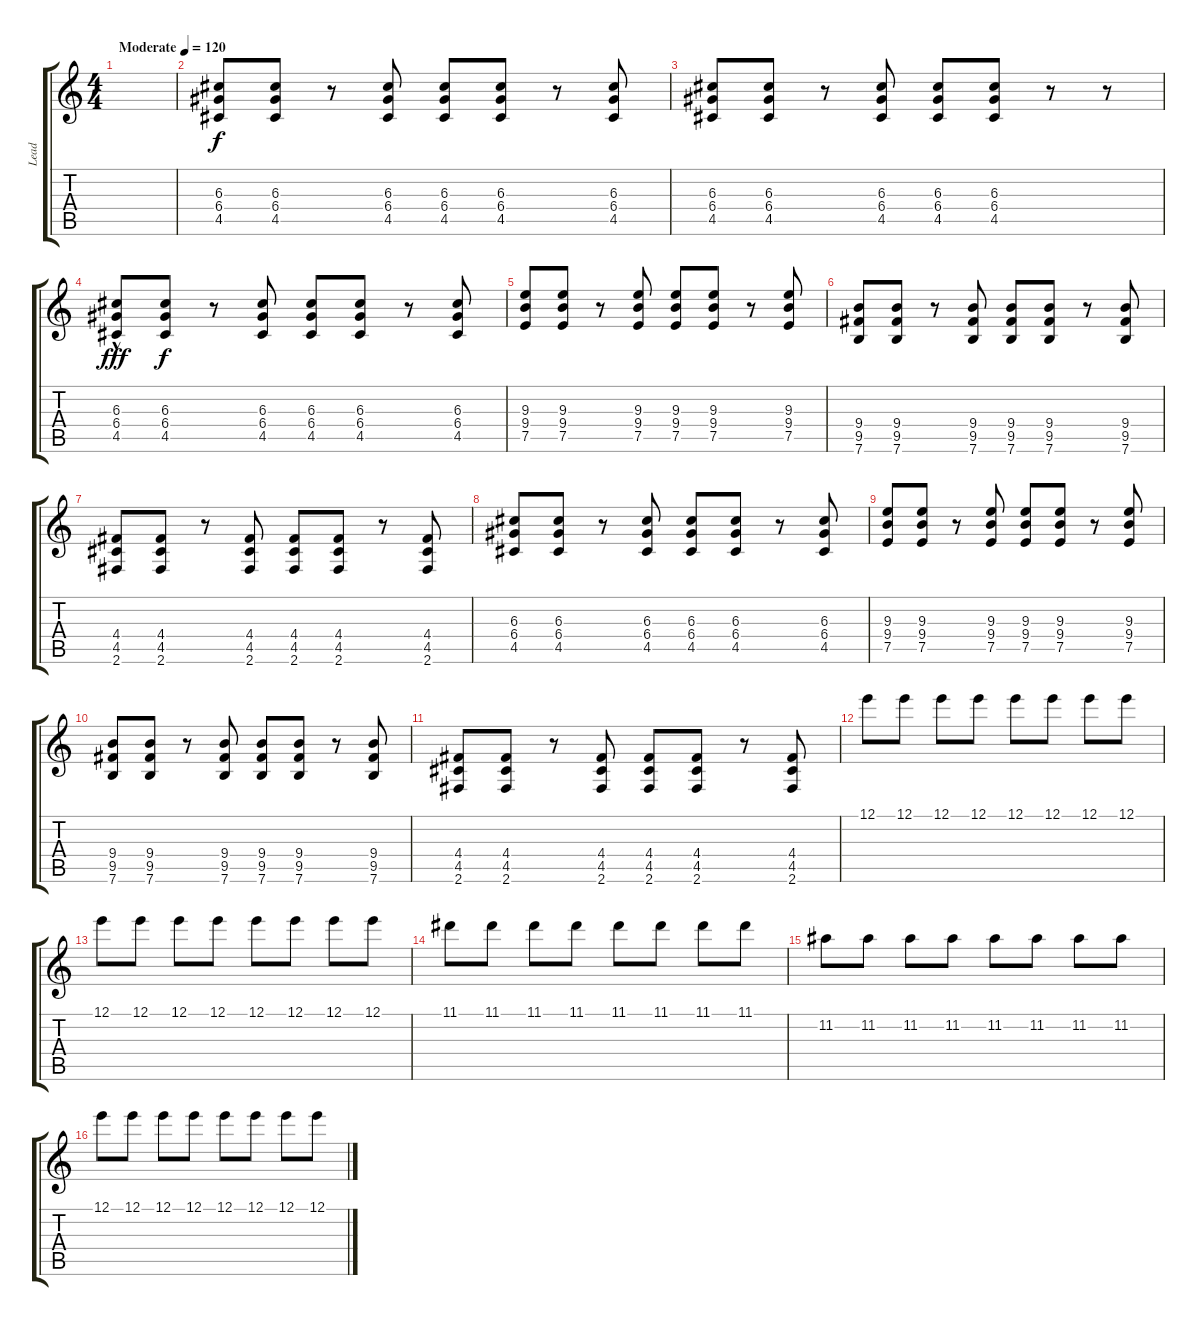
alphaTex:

\track ("Lead" "Lead") {instrument distortionguitar}
\staff {score tabs}
\tuning (E4 B3 G3 D3 A2 E2) {hide}
\ts (4 4)
\tempo (120 "Moderate")
\clef g2
\ks c
|
(6.3 6.4 4.5).8 (6.3 6.4 4.5).8 r.8 (6.3 6.4 4.5).8 (6.3 6.4 4.5).8 (6.3 6.4 4.5).8 r.8 (6.3 6.4 4.5).8 |
(6.3 6.4 4.5).8 (6.3 6.4 4.5).8 r.8 (6.3 6.4 4.5).8 (6.3 6.4 4.5).8 (6.3 6.4 4.5).8 r.8 r.8 |
(6.3 6.4{hac} 4.5).8{dy fff} (6.3 6.4 4.5).8{dy f} r.8 (6.3 6.4 4.5).8 (6.3 6.4 4.5).8 (6.3 6.4 4.5).8 r.8 (6.3 6.4 4.5).8 |
(9.3 9.4 7.5).8 (9.3 9.4 7.5).8 r.8 (9.3 9.4 7.5).8 (9.3 9.4 7.5).8 (9.3 9.4 7.5).8 r.8 (9.3 9.4 7.5).8 |
(9.4 9.5 7.6).8 (9.4 9.5 7.6).8 r.8 (9.4 9.5 7.6).8 (9.4 9.5 7.6).8 (9.4 9.5 7.6).8 r.8 (9.4 9.5 7.6).8 |
(4.4 4.5 2.6).8 (4.4 4.5 2.6).8 r.8 (4.4 4.5 2.6).8 (4.4 4.5 2.6).8 (4.4 4.5 2.6).8 r.8 (4.4 4.5 2.6).8 |
(6.3 6.4 4.5).8 (6.3 6.4 4.5).8 r.8 (6.3 6.4 4.5).8 (6.3 6.4 4.5).8 (6.3 6.4 4.5).8 r.8 (6.3 6.4 4.5).8 |
(9.3 9.4 7.5).8 (9.3 9.4 7.5).8 r.8 (9.3 9.4 7.5).8 (9.3 9.4 7.5).8 (9.3 9.4 7.5).8 r.8 (9.3 9.4 7.5).8 |
(9.4 9.5 7.6).8 (9.4 9.5 7.6).8 r.8 (9.4 9.5 7.6).8 (9.4 9.5 7.6).8 (9.4 9.5 7.6).8 r.8 (9.4 9.5 7.6).8 |
(4.4 4.5 2.6).8 (4.4 4.5 2.6).8 r.8 (4.4 4.5 2.6).8 (4.4 4.5 2.6).8 (4.4 4.5 2.6).8 r.8 (4.4 4.5 2.6).8 |
12.1.8 12.1.8 12.1.8 12.1.8 12.1.8 12.1.8 12.1.8 12.1.8 |
12.1.8 12.1.8 12.1.8 12.1.8 12.1.8 12.1.8 12.1.8 12.1.8 |
11.1.8 11.1.8 11.1.8 11.1.8 11.1.8 11.1.8 11.1.8 11.1.8 |
11.2.8 11.2.8 11.2.8 11.2.8 11.2.8 11.2.8 11.2.8 11.2.8 |
12.1.8 12.1.8 12.1.8 12.1.8 12.1.8 12.1.8 12.1.8 12.1.8
